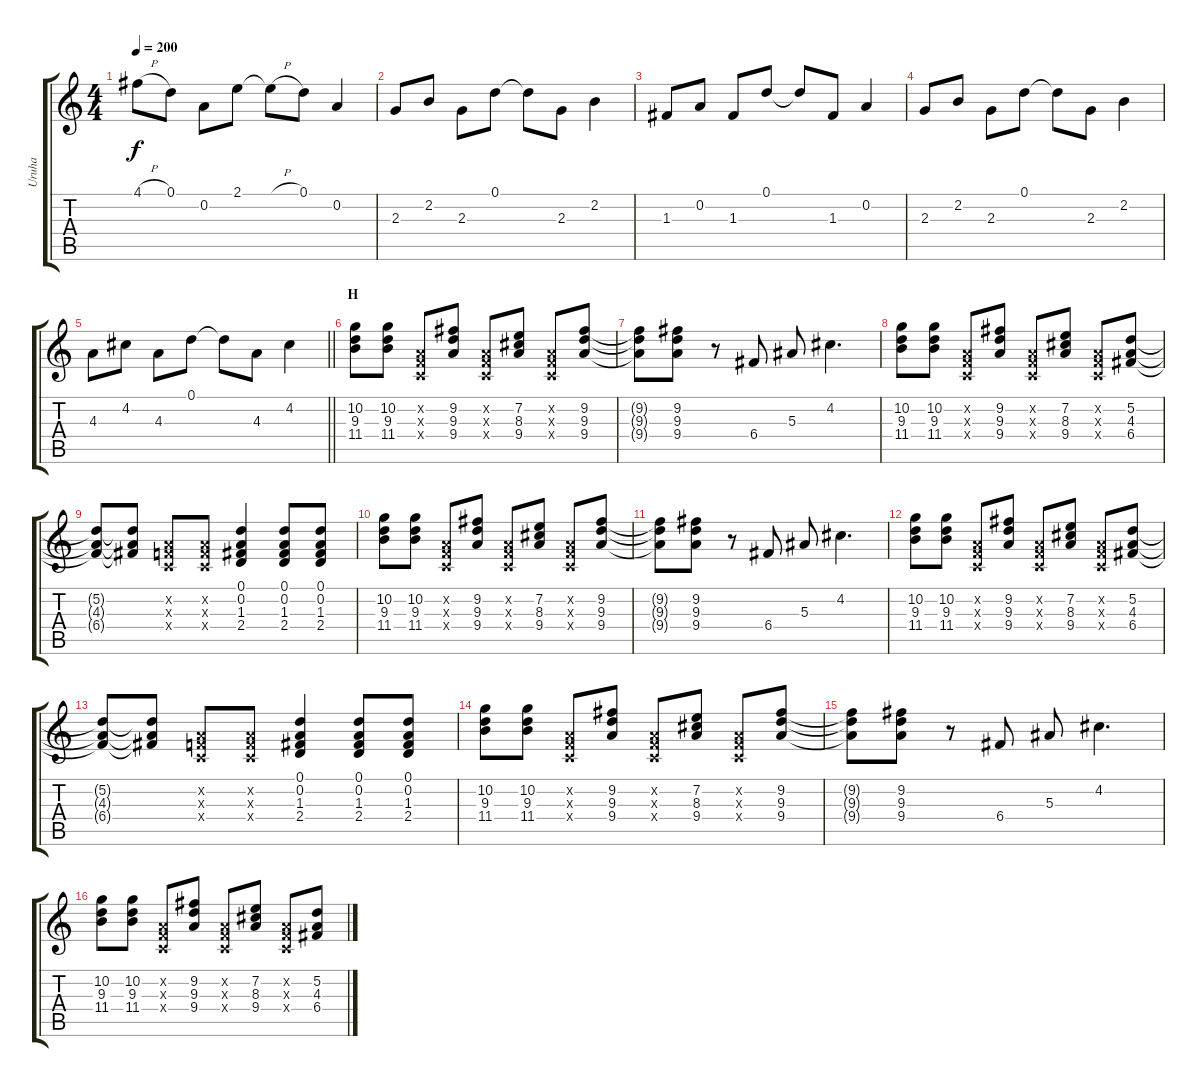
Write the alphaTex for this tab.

\track ("Uruha" "Uruha") {instrument distortionguitar}
\staff {score tabs}
\tuning (D4 A3 F3 C3 G2 D2) {hide}
\ts (4 4)
\tempo 200
\clef g2
\ks c
4.1{h t}.8{dy f} 0.1.8 0.2.8 2.1.8 2.1{h t}.8 0.1.8 0.2.4 |
2.3.8 2.2.8 2.3.8 0.1.8 0.1{t}.8 2.3.8 2.2.4 |
1.3.8 0.2.8 1.3.8 0.1.8 0.1{t}.8 1.3.8 0.2.4 |
2.3.8 2.2.8 2.3.8 0.1.8 0.1{t}.8 2.3.8 2.2.4 |
\barLineRight lightlight
4.3.8 4.2.8 4.3.8 0.1.8 0.1{t}.8 4.3.8 4.2.4 |
\section ("" "H")
(10.2 9.3 11.4).8 (10.2 9.3 11.4).8 (0.2{x} 0.3{x} 0.4{x}).8 (9.2 9.3 9.4).8 (0.2{x} 0.3{x} 0.4{x}).8 (7.2 8.3 9.4).8 (0.2{x} 0.3{x} 0.4{x}).8 (9.2 9.3 9.4).8 |
(9.2{t} 9.3{t} 9.4{t}).8 (9.2 9.3 9.4).8 r.8 6.4.8 5.3.8 4.2.4{d} |
(10.2 9.3 11.4).8 (10.2 9.3 11.4).8 (0.2{x} 0.3{x} 0.4{x}).8 (9.2 9.3 9.4).8 (0.2{x} 0.3{x} 0.4{x}).8 (7.2 8.3 9.4).8 (0.2{x} 0.3{x} 0.4{x}).8 (5.2 4.3 6.4).8 |
(5.2{t} 4.3{t} 6.4{t}).8 (5.2{t} 4.3{t} 6.4{t}).8 (0.2{x} 0.3{x} 0.4{x}).8 (0.2{x} 0.3{x} 0.4{x}).8 (0.1 0.2 1.3 2.4).4 (0.1 0.2 1.3 2.4).8 (0.1 0.2 1.3 2.4).8 |
(10.2 9.3 11.4).8 (10.2 9.3 11.4).8 (0.2{x} 0.3{x} 0.4{x}).8 (9.2 9.3 9.4).8 (0.2{x} 0.3{x} 0.4{x}).8 (7.2 8.3 9.4).8 (0.2{x} 0.3{x} 0.4{x}).8 (9.2 9.3 9.4).8 |
(9.2{t} 9.3{t} 9.4{t}).8 (9.2 9.3 9.4).8 r.8 6.4.8 5.3.8 4.2.4{d} |
(10.2 9.3 11.4).8 (10.2 9.3 11.4).8 (0.2{x} 0.3{x} 0.4{x}).8 (9.2 9.3 9.4).8 (0.2{x} 0.3{x} 0.4{x}).8 (7.2 8.3 9.4).8 (0.2{x} 0.3{x} 0.4{x}).8 (5.2 4.3 6.4).8 |
(5.2{t} 4.3{t} 6.4{t}).8 (5.2{t} 4.3{t} 6.4{t}).8 (0.2{x} 0.3{x} 0.4{x}).8 (0.2{x} 0.3{x} 0.4{x}).8 (0.1 0.2 1.3 2.4).4 (0.1 0.2 1.3 2.4).8 (0.1 0.2 1.3 2.4).8 |
(10.2 9.3 11.4).8 (10.2 9.3 11.4).8 (0.2{x} 0.3{x} 0.4{x}).8 (9.2 9.3 9.4).8 (0.2{x} 0.3{x} 0.4{x}).8 (7.2 8.3 9.4).8 (0.2{x} 0.3{x} 0.4{x}).8 (9.2 9.3 9.4).8 |
(9.2{t} 9.3{t} 9.4{t}).8 (9.2 9.3 9.4).8 r.8 6.4.8 5.3.8 4.2.4{d} |
(10.2 9.3 11.4).8 (10.2 9.3 11.4).8 (0.2{x} 0.3{x} 0.4{x}).8 (9.2 9.3 9.4).8 (0.2{x} 0.3{x} 0.4{x}).8 (7.2 8.3 9.4).8 (0.2{x} 0.3{x} 0.4{x}).8 (5.2 4.3 6.4).8
